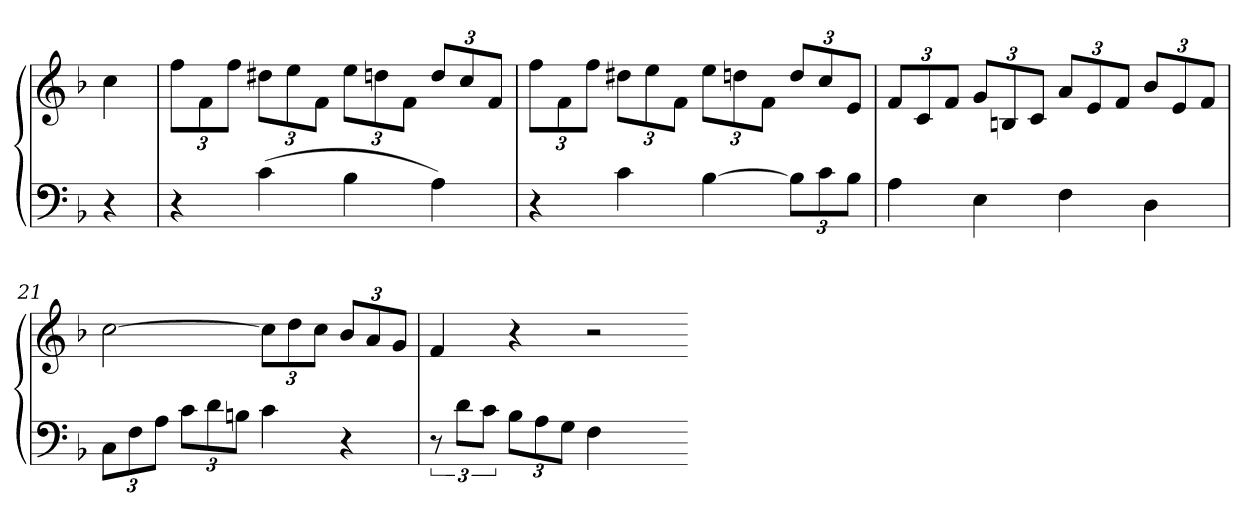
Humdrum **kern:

**kern	**kern
*part1	*part1
*staff2	*staff1
*clefF4	*clefG2
*k[b-]	*k[b-]
*F:	*F:
=	=
4r	4cc
=18	=18
4r	12ffL
.	12f
.	12ffJ
(4c	12dd#XL
.	12ee
.	12fJ
4B-	12eeL
.	12ddn
.	12fJ
4A)	12ddL
.	12cc
.	12fJ
=19	=19
4r	12ffL
.	12f
.	12ffJ
4c	12dd#XL
.	12ee
.	12fJ
[4B-	12eeL
.	12ddn
.	12fJ
12B-L]	12ddL
12c	12cc
12B-J	12eJ
=20	=20
4A	12fL
.	12c
.	12fJ
4E	12gL
.	12Bn
.	12cJ
4F	12aL
.	12e
.	12fJ
4D	12b-L
.	12e
.	12fJ
=21	=21
12CL	[2cc
12F	.
12AJ	.
12cL	.
12d	.
12BnJ	.
4c	12ccL]
.	12dd
.	12ccJ
4r	12b-L
.	12a
.	12gJ
=22	=22
12r	4f
12dL	.
12cJ	.
12B-L	4r
12A	.
12GJ	.
4F	2r
4ryy	.
=-	=-
*-	*-
